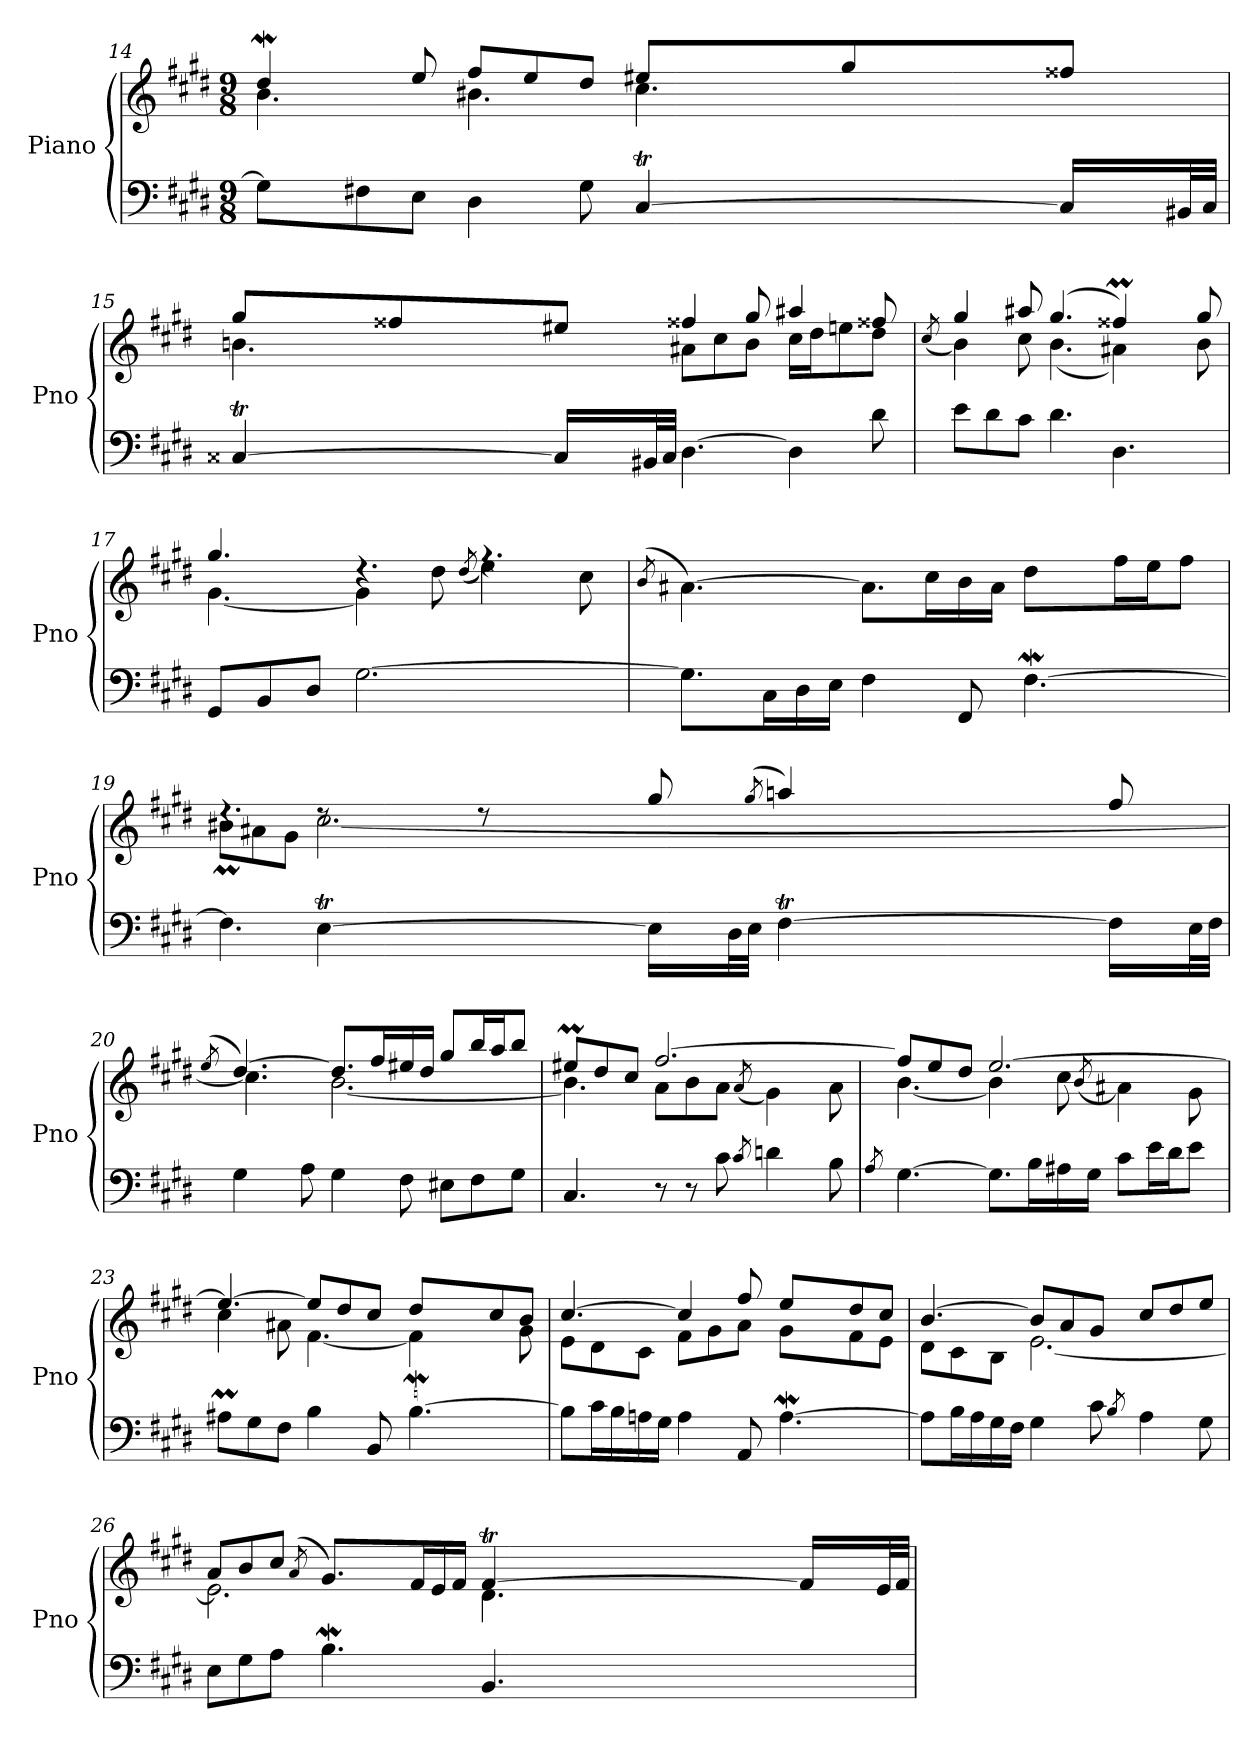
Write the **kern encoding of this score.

**kern	**kern
*part1	*part1
*staff2	*staff1
*I"Piano	*
*I'Pno	*
!!LO:LB:g=z
*clefF4	*clefG2
*k[f#c#g#d#]	*k[f#c#g#d#]
*M9/8	*M9/8
=14	=14
*^	*^
*	*	*	*^
8G#\L]	8G#!yy]	4dd#W/	4.b\	64dd#!yy
.	.	.	.	64cc#!yy
.	.	.	.	8..dd#!yy
8F#X\	8ryy	.	.	.
*v	*v	*	*	*
8E\J	8ee/	.	2..ryy
4D#\	8ff#/L	4.b#X\	.
.	8ee/	.	.
8G#\	8dd#/J	.	.
*^	*	*	*
[4C#T/	64D#!yy	8ee#X/L	4.cc#\	.
.	64C#!yy	.	.	.
.	64D#!yy	.	.	.
.	64C#!yy	.	.	.
.	64D#!yy	.	.	.
.	64C#!yy	.	.	.
.	64D#!yy	.	.	.
.	64C#!yy	.	.	.
.	64D#!yy	8gg#/	.	.
.	64C#!yy	.	.	.
.	64D#!yy	.	.	.
.	64C#!yy	.	.	.
.	64D#!yy	.	.	.
.	64C#!yy	.	.	.
.	64D#!yy	.	.	.
.	64C#!yy	.	.	.
16C#/LL]	64D#!yy	8ff##X/J	.	.
.	64C#!yy	.	.	.
.	64D#!yy	.	.	.
.	64C#!yy	.	.	.
32BB#X/L	16ryy	.	.	.
32C#/JJJ	.	.	.	.
*	*	*	*v	*v
=15	=15	=15	=15
[4C##Xt/	64D#!yy	8gg#/L	4.bn\
.	64C##!yy	.	.
.	64D#!yy	.	.
.	64C##!yy	.	.
.	64D#!yy	.	.
.	64C##!yy	.	.
.	64D#!yy	.	.
.	64C##!yy	.	.
.	64D#!yy	8ff##X/	.
.	64C##!yy	.	.
.	64D#!yy	.	.
.	64C##!yy	.	.
.	64D#!yy	.	.
.	64C##!yy	.	.
.	64D#!yy	.	.
.	64C##!yy	.	.
16C##/LL]	64D#!yy	8ee#X/J	.
.	64C##!yy	.	.
.	64D#!yy	.	.
.	64C##!yy	.	.
32BB#X/L	2ryy	.	.
32C##/JJJ	.	.	.
[4.D#\	.	4ff##X/	8a#X\L
.	.	.	8cc#\
.	.	8gg#/	8b\J
4D#\]	.	4aa#X/	16cc#\LL
.	4ryy	.	16dd#\J
.	.	.	8een\
8d#\	.	8ff##X/	8dd#\J
.	16ryy	.	.
*v	*v	*	*
=16	=16	=16
.	.	(8qcc#/
*	*	*^
8e\L	4gg#/	4b\)	8cc#!yy
8d#\	.	.	8b!yy
8c#\J	8aa#X/	8cc#\	2ryy
4.d#\	(4.gg#/	(4.b\	.
4.D#\	4ff##Xm/)	4a#X\)	64ff##!yy
.	.	.	64gg#!yy
.	.	.	8..ff##!yy
.	8gg#/	8b\	8ryy
!!LO:PB:g=z	!!	!!
=17	=17	=17	=17
8GG#/L	4.gg#/	[4.g#\	2.ryy
8BB/	.	.	.
8D#/J	.	.	.
[2.G#\	4.rdd	4g#\]	.
.	.	8dd#\	.
.	.	(8qdd#/	.
.	4.rff	4ee\)	8dd#!yy
.	.	.	8ee!yy
.	.	8cc#\	8ryy
*	*v	*v	*v
=18	=18
.	(8qb/
*^	*^
8.G#\L]	2.ryy	[4.a#X\)	8b!yy
.	.	.	4a#!yy
16C#\L	.	.	.
16D#\	.	.	.
16E\JJ	.	.	.
4F#\	.	8.a#\L]	2.ryy
.	.	16cc#\L	.
8FF#/	.	16b\	.
.	.	16a#\JJ	.
[4.F#W\	64F#!yy	8dd#\L	.
.	64E!yy	.	.
.	[8..F#!yy	.	.
.	.	16ff#\L	.
.	.	16ee\J	.
.	8F#!yy_	8ff#\J	.
=19	=19	=19	=19
*	*	*	*^
4.F#\]	4.F#!yy]	4.rdd	8b#Xm\L	2.ryy
.	.	.	8a#X\	.
.	.	.	8g#\J	.
[4ET\	64F#!yy	8rdd	[2.cc#\	.
.	64E!yy	.	.	.
.	64F#!yy	.	.	.
.	64E!yy	.	.	.
.	64F#!yy	.	.	.
.	64E!yy	.	.	.
.	64F#!yy	.	.	.
.	64E!yy	.	.	.
.	64F#!yy	8rdd	.	.
.	64E!yy	.	.	.
.	64F#!yy	.	.	.
.	64E!yy	.	.	.
.	64F#!yy	.	.	.
.	64E!yy	.	.	.
.	64F#!yy	.	.	.
.	64E!yy	.	.	.
16E\LL]	64F#!yy	8gg#/	.	.
.	64E!yy	.	.	.
.	64F#!yy	.	.	.
.	64E!yy	.	.	.
32D#\L	16ryy	.	.	.
32E\JJJ	.	.	.	.
.	.	(8qgg#/	.	.
[4F#T\	64G#!yy	4aan/)	.	8gg#!yy
.	64F#!yy	.	.	.
.	64G#!yy	.	.	.
.	64F#!yy	.	.	.
.	64G#!yy	.	.	.
.	64F#!yy	.	.	.
.	64G#!yy	.	.	.
.	64F#!yy	.	.	.
.	64G#!yy	.	.	8aa!yy
.	64F#!yy	.	.	.
.	64G#!yy	.	.	.
.	64F#!yy	.	.	.
.	64G#!yy	.	.	.
.	64F#!yy	.	.	.
.	64G#!yy	.	.	.
.	64F#!yy	.	.	.
16F#\LL]	64G#!yy	8ff#/	.	8ryy
.	64F#!yy	.	.	.
.	64G#!yy	.	.	.
.	64F#!yy	.	.	.
32E\L	16ryy	.	.	.
32F#\JJJ	.	.	.	.
*v	*v	*	*	*
!!LO:LB:g=z	!!	!!
=20	=20	=20	=20
.	(>8qee/	.	.
4G#\	[4.dd#/)	4.cc#\]	8ee!yy
.	.	.	8dd#!yy
8A\	.	.	2..ryy
4G#\	8.dd#/L]	[2.b\	.
.	16ff#/L	.	.
8F#\	16ee#X/	.	.
.	16dd#/JJ	.	.
8E#X\L	8gg#/L	.	.
8F#\	16bb/L	.	.
.	16aa/J	.	.
8G#\J	8bb/J	.	.
=21	=21	=21	=21
*^	*	*	*
4.C#/	2.ryy	8ee#Xm/L	4.b\]	2.ryy
.	.	8dd#/	.	.
.	.	8cc#/J	.	.
8r	.	[2.ff#/	8a\L	.
8r	.	.	8b\	.
8c#\	.	.	8a\J	.
8qc#/	.	.	(8qa/	.
4dn\	8c#!yy	.	4g#\)	8a!yy
.	8d!yy	.	.	8g#!yy
8B\	8ryy	.	8a\	8ryy
=22	=22	=22	=22	=22
8qA/	.	.	.	.
[4.G#\	8A!yy	8ff#/L]	[4.b\	2.ryy
.	[4G#!yy	8ee/	.	.
.	.	8dd#/J	.	.
8.G#\L]	8.G#!yy]	[2.ee/	4b\]	.
16B\L	2ryy	.	.	.
16A#X\	.	.	8cc#\	.
16G#\JJ	.	.	.	.
.	.	.	(8qb/	.
8c#\L	.	.	4a#X\)	8b!yy
16e\L	.	.	.	8a#!yy
16d#\J	.	.	.	.
8e\J	.	.	8g#\	8ryy
.	16ryy	.	.	.
*	*	*	*v	*v
!!LO:LB:g=z
=23	=23	=23	=23
8A#Xm\L	2.ryy	4.ee/_	4cc#\
8G#\	.	.	.
8F#\J	.	.	8a#X\
4B\	.	8ee/L]	[4.f#\
.	.	8dd#/	.
8BB/	.	8cc#/J	.
[4.BW\	64B!yy	8dd#/L	4f#\]
.	64A#!yy	.	.
.	[8..B!yy	.	.
.	.	8cc#/	.
.	8B!yy_	8b/J	8g#\
=24	=24	=24	=24
8B\L]	8B!yy]	[4.cc#/	8e\L
16c#\L	8ryy	.	8d#\
16B\	.	.	.
*v	*v	*	*
16An\	.	8c#\J
16G#\JJ	.	.
4A\	4cc#/]	8f#\L
.	.	8g#\
8AA/	8ff#/	8a\J
*^	*	*
[4.Aw\	64A!yy	8ee/L	8g#\L
.	64G#!yy	.	.
.	[8..A!yy	.	.
.	.	8dd#/	8f#\
.	8A!yy_	8cc#/J	8e\J
=25	=25	=25	=25
8A\L]	8A!yy]	[4.b/	8d#\L
16B\L	8ryy	.	8c#\
16A\	.	.	.
*v	*v	*	*
16G#\	.	8B\J
16F#\JJ	.	.
4G#\	8b/L]	[2.e\
.	8a/	.
8c#\	8g#/J	.
8qB/	.	.
*^	*	*
4A\	8B!yy	8cc#/L	.
.	8A!yy	8dd#/	.
8G#\	8ryy	8ee/J	.
!!LO:LB:g=z
=26	=26	=26	=26
*	*	*	*^
8E\L	4.ryy	8a/L	2.e\]	4.ryy
8G#\	.	8b/	.	.
8A\J	.	8cc#/J	.	.
.	.	(8qa/	.	.
4.BW\	64B!yy	8.g#/L)	.	16a!yy
.	64A!yy	.	.	.
.	[8..B!yy	.	.	.
.	.	.	.	8g#!yy
.	.	16f#/L	.	8.ryy
.	8B!yy]	16e/	.	.
.	.	16f#/JJ	.	.
4.BB/	4.ryy	[4f#T/	4.d#\	64g#!yy
.	.	.	.	64f#!yy
.	.	.	.	64g#!yy
.	.	.	.	64f#!yy
.	.	.	.	64g#!yy
.	.	.	.	64f#!yy
.	.	.	.	64g#!yy
.	.	.	.	64f#!yy
.	.	.	.	64g#!yy
.	.	.	.	64f#!yy
.	.	.	.	64g#!yy
.	.	.	.	64f#!yy
.	.	.	.	64g#!yy
.	.	.	.	64f#!yy
.	.	.	.	64g#!yy
.	.	.	.	64f#!yy
.	.	16f#/LL]	.	64g#!yy
.	.	.	.	64f#!yy
.	.	.	.	64g#!yy
.	.	.	.	64f#!yy
.	.	32e/L	.	16ryy
.	.	32f#/JJJ	.	.
*v	*v	*	*	*
*	*v	*v	*v
=	=
*-	*-
